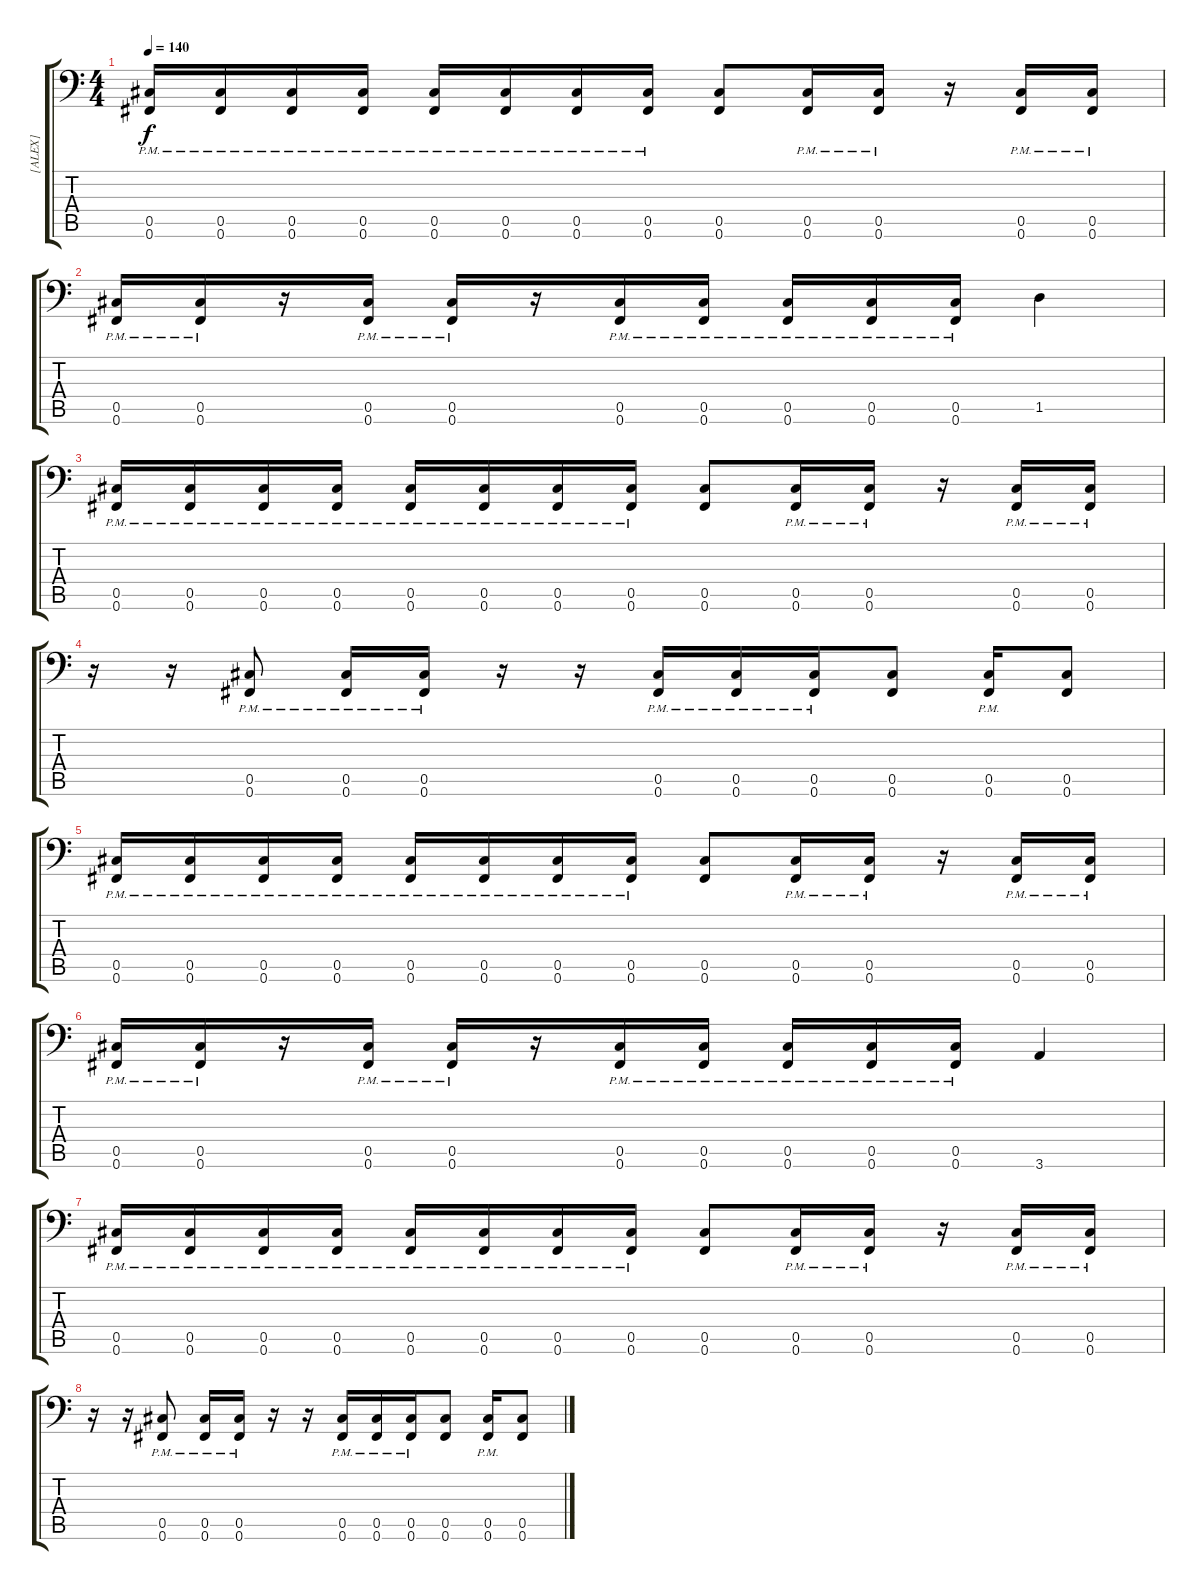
\track ("[ALEX]" "[ALEX]") {instrument distortionguitar}
\staff {score tabs}
\tuning (Ab3 Eb3 B2 Gb2 Db2 Gb1) {hide}
\ts (4 4)
\tempo 140
\clef f4
\ks c
(0.5 0.6{pm}).16{dy f} (0.5 0.6{pm}).16 (0.5 0.6{pm}).16 (0.5 0.6{pm}).16 (0.5 0.6{pm}).16 (0.5 0.6{pm}).16 (0.5 0.6{pm}).16 (0.5 0.6{pm}).16 (0.5 0.6).8 (0.5 0.6{pm}).16 (0.5 0.6{pm}).16 r.16 (0.5 0.6{pm}).16 (0.5 0.6{pm}).16 |
(0.5 0.6{pm}).16 (0.5 0.6{pm}).16 r.16 (0.5 0.6{pm}).16 (0.5 0.6{pm}).16 r.16 (0.5 0.6{pm}).16 (0.5 0.6{pm}).16 (0.5 0.6{pm}).16 (0.5 0.6{pm}).16 (0.5 0.6{pm}).16 1.5.4 |
(0.5 0.6{pm}).16 (0.5 0.6{pm}).16 (0.5 0.6{pm}).16 (0.5 0.6{pm}).16 (0.5 0.6{pm}).16 (0.5 0.6{pm}).16 (0.5 0.6{pm}).16 (0.5 0.6{pm}).16 (0.5 0.6).8 (0.5 0.6{pm}).16 (0.5 0.6{pm}).16 r.16 (0.5 0.6{pm}).16 (0.5 0.6{pm}).16 |
r.16 r.16 (0.5 0.6{pm}).8 (0.5 0.6{pm}).16 (0.5 0.6{pm}).16 r.16 r.16 (0.5 0.6{pm}).16 (0.5 0.6{pm}).16 (0.5 0.6{pm}).16 (0.5 0.6).8 (0.5 0.6{pm}).16 (0.5 0.6).8 |
(0.5 0.6{pm}).16 (0.5 0.6{pm}).16 (0.5 0.6{pm}).16 (0.5 0.6{pm}).16 (0.5 0.6{pm}).16 (0.5 0.6{pm}).16 (0.5 0.6{pm}).16 (0.5 0.6{pm}).16 (0.5 0.6).8 (0.5 0.6{pm}).16 (0.5 0.6{pm}).16 r.16 (0.5 0.6{pm}).16 (0.5 0.6{pm}).16 |
(0.5 0.6{pm}).16 (0.5 0.6{pm}).16 r.16 (0.5 0.6{pm}).16 (0.5 0.6{pm}).16 r.16 (0.5 0.6{pm}).16 (0.5 0.6{pm}).16 (0.5 0.6{pm}).16 (0.5 0.6{pm}).16 (0.5 0.6{pm}).16 3.6.4 |
(0.5 0.6{pm}).16 (0.5 0.6{pm}).16 (0.5 0.6{pm}).16 (0.5 0.6{pm}).16 (0.5 0.6{pm}).16 (0.5 0.6{pm}).16 (0.5 0.6{pm}).16 (0.5 0.6{pm}).16 (0.5 0.6).8 (0.5 0.6{pm}).16 (0.5 0.6{pm}).16 r.16 (0.5 0.6{pm}).16 (0.5 0.6{pm}).16 |
r.16 r.16 (0.5 0.6{pm}).8 (0.5 0.6{pm}).16 (0.5 0.6{pm}).16 r.16 r.16 (0.5 0.6{pm}).16 (0.5 0.6{pm}).16 (0.5 0.6{pm}).16 (0.5 0.6).8 (0.5 0.6{pm}).16 (0.5 0.6).8
